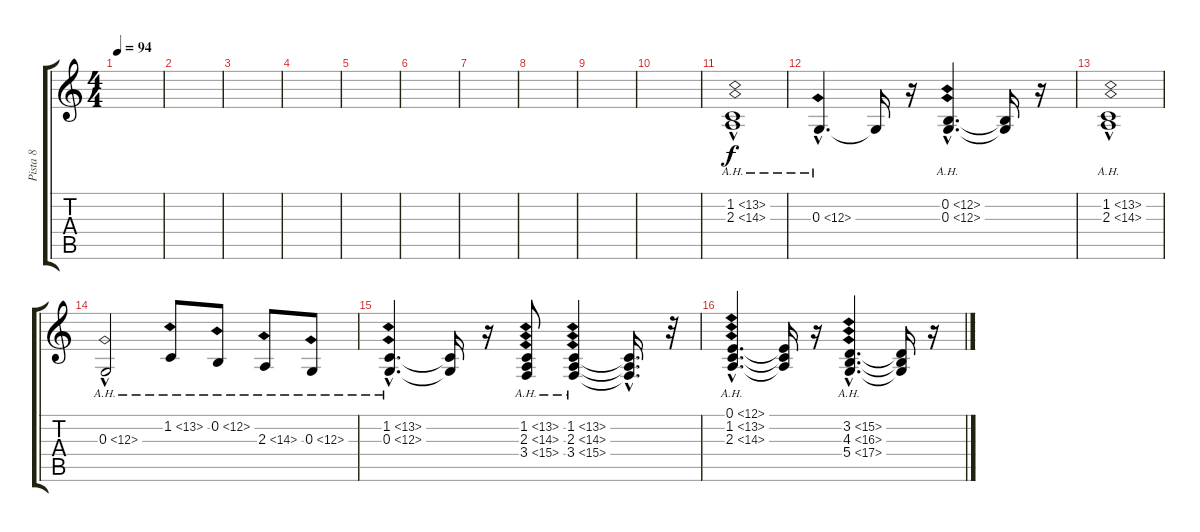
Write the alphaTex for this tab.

\track ("Pista 8" "Pista 8") {instrument acousticgrandpiano}
\staff {score tabs}
\tuning (E4 B3 G3 D3 A2 E2) {hide}
\ts (4 4)
\tempo 94
\clef g2
\ks c
|
|
|
|
|
|
|
|
|
|
(1.2{ah 12} 2.3{ah 12 hac}).1{volume 11 balance 10} |
0.3{ah 12 hac}.4{d} 0.3{t}.16 r.16 (0.2{ah 12 hac} 0.3{ah 12 hac}).4{d} (0.2{t} 0.3{t}).16 r.16 |
(1.2{ah 12} 2.3{ah 12 hac}).1 |
0.3{ah 12 hac}.2 1.2{ah 12}.8 0.2{ah 12}.8 2.3{ah 12}.8 0.3{ah 12}.8 |
(1.2{ah 12 hac} 0.3{ah 12 hac}).4{d} (1.2{t} 0.3{t}).16 r.16 (1.2{ah 12} 2.3{ah 12} 3.4{ah 12}).8 (1.2{ah 12} 2.3{ah 12} 3.4{ah 12}).4 (1.2{hac t} 2.3{hac t} 3.4{hac t}).16{d} r.32 |
(0.1{ah 12 hac} 1.2{ah 12 hac} 2.3{ah 12 hac}).4{d} (0.1{t} 1.2{t} 2.3{t}).16 r.16 (3.2{ah 12 hac} 4.3{ah 12 hac} 5.4{ah 12 hac}).4{d} (3.2{t} 4.3{t} 5.4{t}).16 r.16
